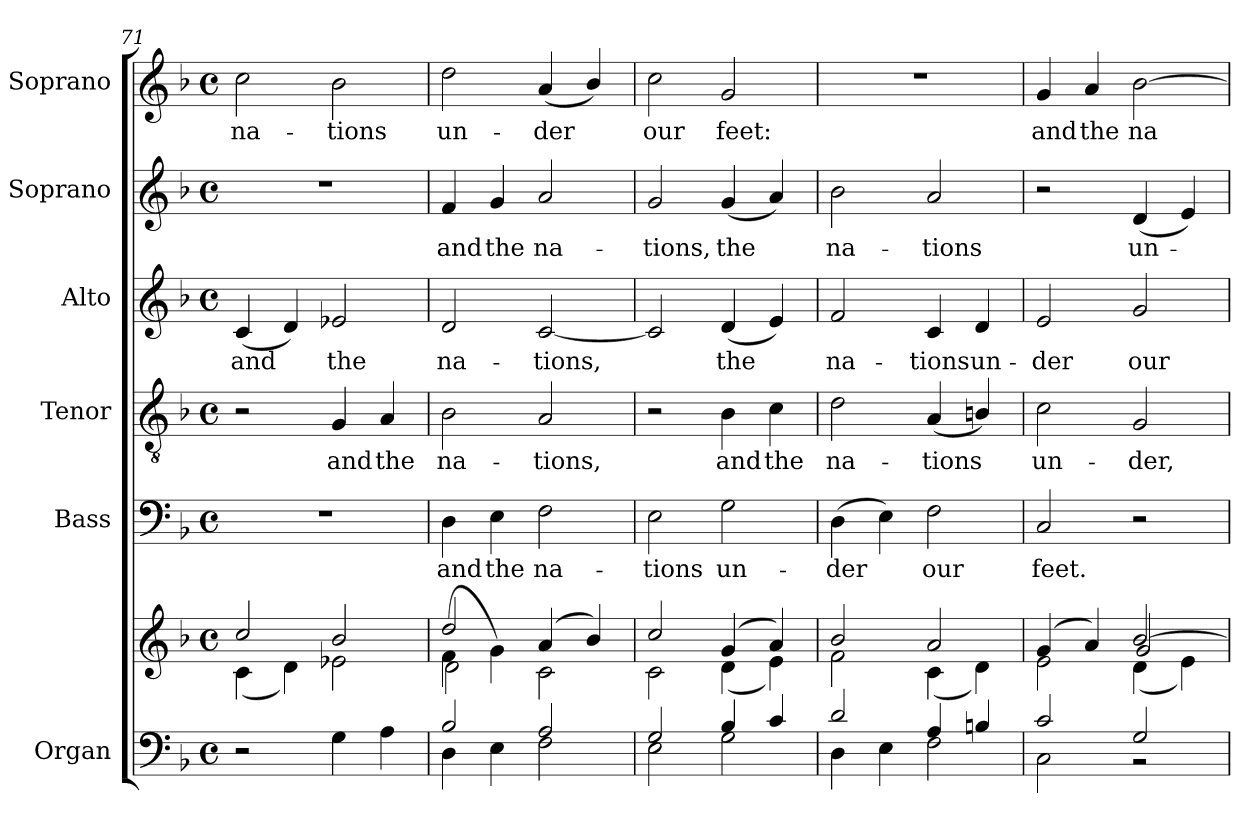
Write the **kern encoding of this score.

**kern	**kern	**kern	**text	**kern	**text	**kern	**text	**kern	**text	**kern	**text
*part6	*part6	*part5	*part5	*part4	*part4	*part3	*part3	*part2	*part2	*part1	*part1
*staff7	*staff6	*staff5	*staff5	*staff4	*staff4	*staff3	*staff3	*staff2	*staff2	*staff1	*staff1
*I"Organ	*	*I"Bass	*	*I"Tenor	*	*I"Alto	*	*I"Soprano	*	*I"Soprano	*
*I'Org.	*	*I'B.	*	*I'T.	*	*I'A.	*	*I'S.	*	*I'S.	*
*clefF4	*clefG2	*clefF4	*	*clefGv2	*	*clefG2	*	*clefG2	*	*clefG2	*
*	*	*	*	*ITrd7c12	*	*	*	*	*	*	*
*k[b-]	*k[b-]	*k[b-]	*	*k[b-]	*	*k[b-]	*	*k[b-]	*	*k[b-]	*
*F:	*F:	*F:	*	*F:	*	*F:	*	*F:	*	*F:	*
*M4/4	*M4/4	*M4/4	*	*M4/4	*	*M4/4	*	*M4/4	*	*M4/4	*
*met(c)	*met(c)	*met(c)	*	*met(c)	*	*met(c)	*	*met(c)	*	*met(c)	*
=71	=71	=71	=71	=71	=71	=71	=71	=71	=71	=71	=71
*	*^	*	*	*	*	*	*	*	*	*	*
!	!	!	!	!	!	!	!	!LO:LY:b:color=#000000	!	!	!	!
!	!	!	!	!	!	!	!	!	!	!	!	!LO:LY:b:color=#000000
2r	2cci/	(4ci\	1r	.	2r	.	(4ci/	and	1r	.	2cci\	na-
.	.	4di\)	.	.	.	.	4di/)	.	.	.	.	.
!	!	!	!	!	!	!LO:LY:b:color=#000000	!	!	!	!	!	!
!	!	!	!	!	!	!	!	!LO:LY:b:color=#000000	!	!	!	!
!	!	!	!	!	!	!	!	!	!	!	!	!LO:LY:b:color=#000000
4Gi\	2b-i/	2e-Xi\	.	.	4GGi/	and	2e-Xi/	the	.	.	2b-i\	-tions
!	!	!	!	!	!	!LO:LY:b:color=#000000	!	!	!	!	!	!
4Ai\	.	.	.	.	4AAi/	the	.	.	.	.	.	.
=72	=72	=72	=72	=72	=72	=72	=72	=72	=72	=72	=72	=72
*^	*	*^	*	*	*	*	*	*	*	*	*	*
!	!	!	!	!	!	!LO:LY:b:color=#000000	!	!	!	!	!	!	!	!
!	!	!	!	!	!	!	!	!LO:LY:b:color=#000000	!	!	!	!	!	!
!	!	!	!	!	!	!	!	!	!	!LO:LY:b:color=#000000	!	!	!	!
!	!	!	!	!	!	!	!	!	!	!	!	!LO:LY:b:color=#000000	!	!
!	!	!	!	!	!	!	!	!	!	!	!	!	!	!LO:LY:b:color=#000000
2B-i/	4Di\	(4fi\	2di\	2ddi/	4Di\	and	2BB-i\	na-	2di/	na-	4fi/	and	2ddi\	un-
!	!	!	!	!	!	!LO:LY:b:color=#000000	!	!	!	!	!	!	!	!
!	!	!	!	!	!	!	!	!	!	!	!	!LO:LY:b:color=#000000	!	!
.	4Ei\	4gi\)	.	.	4Ei\	the	.	.	.	.	4gi/	the	.	.
!	!	!	!	!	!	!LO:LY:b:color=#000000	!	!	!	!	!	!	!	!
!	!	!	!	!	!	!	!	!LO:LY:b:color=#000000	!	!	!	!	!	!
!	!	!	!	!	!	!	!	!	!	!LO:LY:b:color=#000000	!	!	!	!
!	!	!	!	!	!	!	!	!	!	!	!	!LO:LY:b:color=#000000	!	!
!	!	!	!	!	!	!	!	!	!	!	!	!	!	!LO:LY:b:color=#000000
2Ai/	2Fi\	(4ai/	2ci\	2ryy	2Fi\	na-	2AAi/	-tions,	[<2ci/	-tions,	2ai/	na-	(4ai/	-der
.	.	4b-i/)	.	.	.	.	.	.	.	.	.	.	4b-i/)	.
*	*	*	*v	*v	*	*	*	*	*	*	*	*	*	*
=73	=73	=73	=73	=73	=73	=73	=73	=73	=73	=73	=73	=73	=73
!	!	!	!	!	!LO:LY:b:color=#000000	!	!	!	!	!	!	!	!
!	!	!	!	!	!	!	!	!	!	!	!LO:LY:b:color=#000000	!	!
!	!	!	!	!	!	!	!	!	!	!	!	!	!LO:LY:b:color=#000000
2Gi/	2Ei\	2cci/	2ci\	2Ei\	-tions	2r	.	2ci/]	.	2gi/	-tions,	2cci\	our
!	!	!	!	!	!LO:LY:b:color=#000000	!	!	!	!	!	!	!	!
!	!	!	!	!	!	!	!LO:LY:b:color=#000000	!	!	!	!	!	!
!	!	!	!	!	!	!	!	!	!LO:LY:b:color=#000000	!	!	!	!
!	!	!	!	!	!	!	!	!	!	!	!LO:LY:b:color=#000000	!	!
!	!	!	!	!	!	!	!	!	!	!	!	!	!LO:LY:b:color=#000000
4B-i/	2Gi\	(4gi/	(4di\	2Gi\	un-	4BB-i\	and	(4di/	the	(4gi/	the	2gi/	feet:
!	!	!	!	!	!	!	!LO:LY:b:color=#000000	!	!	!	!	!	!
4ci/	.	4ai/)	4ei\)	.	.	4Ci\	the	4ei/)	.	4ai/)	.	.	.
=74	=74	=74	=74	=74	=74	=74	=74	=74	=74	=74	=74	=74	=74
!	!	!	!	!	!LO:LY:b:color=#000000	!	!	!	!	!	!	!	!
!	!	!	!	!	!	!	!LO:LY:b:color=#000000	!	!	!	!	!	!
!	!	!	!	!	!	!	!	!	!LO:LY:b:color=#000000	!	!	!	!
!	!	!	!	!	!	!	!	!	!	!	!LO:LY:b:color=#000000	!	!
2di/	4Di\	2b-i/	2fi\	(4Di\	-der	2Di\	na-	2fi/	na-	2b-i\	na-	1r	.
.	4Ei\	.	.	4Ei\)	.	.	.	.	.	.	.	.	.
!	!	!	!	!	!LO:LY:b:color=#000000	!	!	!	!	!	!	!	!
!	!	!	!	!	!	!	!LO:LY:b:color=#000000	!	!	!	!	!	!
!	!	!	!	!	!	!	!	!	!LO:LY:b:color=#000000	!	!	!	!
!	!	!	!	!	!	!	!	!	!	!	!LO:LY:b:color=#000000	!	!
4Ai/	2Fi\	2ai/	(4ci\	2Fi\	our	(4AAi/	-tions	4ci/	-tions	2ai/	-tions	.	.
!	!	!	!	!	!	!	!	!	!LO:LY:b:color=#000000	!	!	!	!
4Bni/	.	.	4di\)	.	.	4BBni/)	.	4di/	un-	.	.	.	.
=75	=75	=75	=75	=75	=75	=75	=75	=75	=75	=75	=75	=75	=75
*	*	*	*^	*	*	*	*	*	*	*	*	*	*
!	!	!	!	!	!	!LO:LY:b:color=#000000	!	!	!	!	!	!	!	!
!	!	!	!	!	!	!	!	!LO:LY:b:color=#000000	!	!	!	!	!	!
!	!	!	!	!	!	!	!	!	!	!LO:LY:b:color=#000000	!	!	!	!
!	!	!	!	!	!	!	!	!	!	!	!	!	!	!LO:LY:b:color=#000000
2ci/	2Ci\	(4gi/	2ei\	2ryy	2Ci/	feet.	2Ci\	un-	2ei/	-der	2r	.	4gi/	and
!	!	!	!	!	!	!	!	!	!	!	!	!	!	!LO:LY:b:color=#000000
.	.	4ai/)	.	.	.	.	.	.	.	.	.	.	4ai/	the
!	!	!	!	!	!	!	!	!LO:LY:b:color=#000000	!	!	!	!	!	!
!	!	!	!	!	!	!	!	!	!	!LO:LY:b:color=#000000	!	!	!	!
!	!	!	!	!	!	!	!	!	!	!	!	!LO:LY:b:color=#000000	!	!
!	!	!	!	!	!	!	!	!	!	!	!	!	!	!LO:LY:b:color=#000000
2Gi/	2r	[>2b-i/	(4di\	2gi/	2r	.	2GGi/	-der,	2gi/	our	(4di/	un-	[>2b-i\	na-
.	.	.	4ei\)	.	.	.	.	.	.	.	4ei/)	.	.	.
*v	*v	*	*	*	*	*	*	*	*	*	*	*	*	*
*	*v	*v	*v	*	*	*	*	*	*	*	*	*	*
=	=	=	=	=	=	=	=	=	=	=	=
*-	*-	*-	*-	*-	*-	*-	*-	*-	*-	*-	*-
